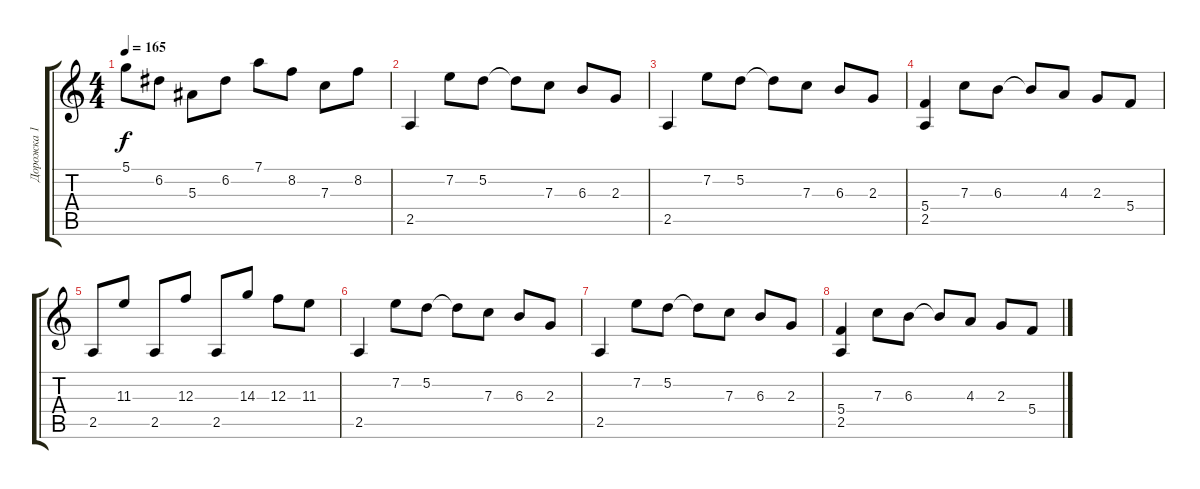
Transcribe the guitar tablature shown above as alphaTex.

\track ("Дорожка 1" "Дорожка 1") {instrument acousticguitarnylon}
\staff {score tabs}
\tuning (D4 A3 F3 C3 G2 D2) {hide}
\ts (4 4)
\tempo 165
\clef g2
\ks c
5.1.8{dy f} 6.2.8 5.3.8 6.2.8 7.1.8 8.2.8 7.3.8 8.2.8 |
2.5.4 7.2.8 5.2.8 5.2{t}.8 7.3.8 6.3.8 2.3.8 |
2.5.4 7.2.8 5.2.8 5.2{t}.8 7.3.8 6.3.8 2.3.8 |
(5.4 2.5).4 7.3.8 6.3.8 6.3{t}.8 4.3.8 2.3.8 5.4.8 |
2.5.8 11.3.8 2.5.8 12.3.8 2.5.8 14.3.8 12.3.8 11.3.8 |
2.5.4 7.2.8 5.2.8 5.2{t}.8 7.3.8 6.3.8 2.3.8 |
2.5.4 7.2.8 5.2.8 5.2{t}.8 7.3.8 6.3.8 2.3.8 |
(5.4 2.5).4 7.3.8 6.3.8 6.3{t}.8 4.3.8 2.3.8 5.4.8
